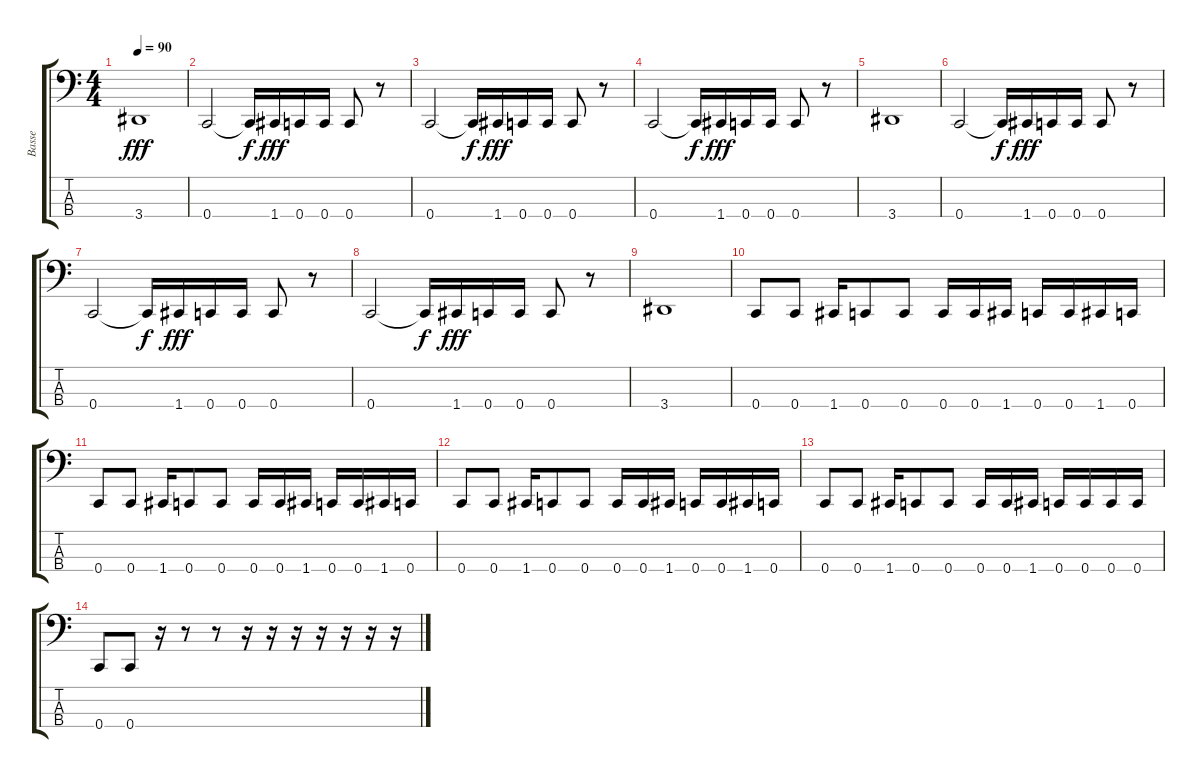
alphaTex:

\track ("Basse" "Basse") {instrument electricbassfinger}
\staff {score tabs}
\tuning (F2 C2 G1 C1) {hide}
\ts (4 4)
\tempo 90
\clef f4
\ks c
3.4.1{dy fff} |
0.4.2 0.4{t}.16{dy f} 1.4.16{dy fff} 0.4.16 0.4.16 0.4.8 r.8 |
0.4.2 0.4{t}.16{dy f} 1.4.16{dy fff} 0.4.16 0.4.16 0.4.8 r.8 |
0.4.2 0.4{t}.16{dy f} 1.4.16{dy fff} 0.4.16 0.4.16 0.4.8 r.8 |
3.4.1 |
0.4.2 0.4{t}.16{dy f} 1.4.16{dy fff} 0.4.16 0.4.16 0.4.8 r.8 |
0.4.2 0.4{t}.16{dy f} 1.4.16{dy fff} 0.4.16 0.4.16 0.4.8 r.8 |
0.4.2 0.4{t}.16{dy f} 1.4.16{dy fff} 0.4.16 0.4.16 0.4.8 r.8 |
3.4.1 |
0.4.8 0.4.8 1.4.16 0.4.8 0.4.8 0.4.16 0.4.16 1.4.16 0.4.16 0.4.16 1.4.16 0.4.16 |
0.4.8 0.4.8 1.4.16 0.4.8 0.4.8 0.4.16 0.4.16 1.4.16 0.4.16 0.4.16 1.4.16 0.4.16 |
0.4.8 0.4.8 1.4.16 0.4.8 0.4.8 0.4.16 0.4.16 1.4.16 0.4.16 0.4.16 1.4.16 0.4.16 |
0.4.8 0.4.8 1.4.16 0.4.8 0.4.8 0.4.16 0.4.16 1.4.16 0.4.16 0.4.16 0.4.16 0.4.16 |
0.4.8 0.4.8 r.16 r.8 r.8 r.16 r.16 r.16 r.16 r.16 r.16 r.16
